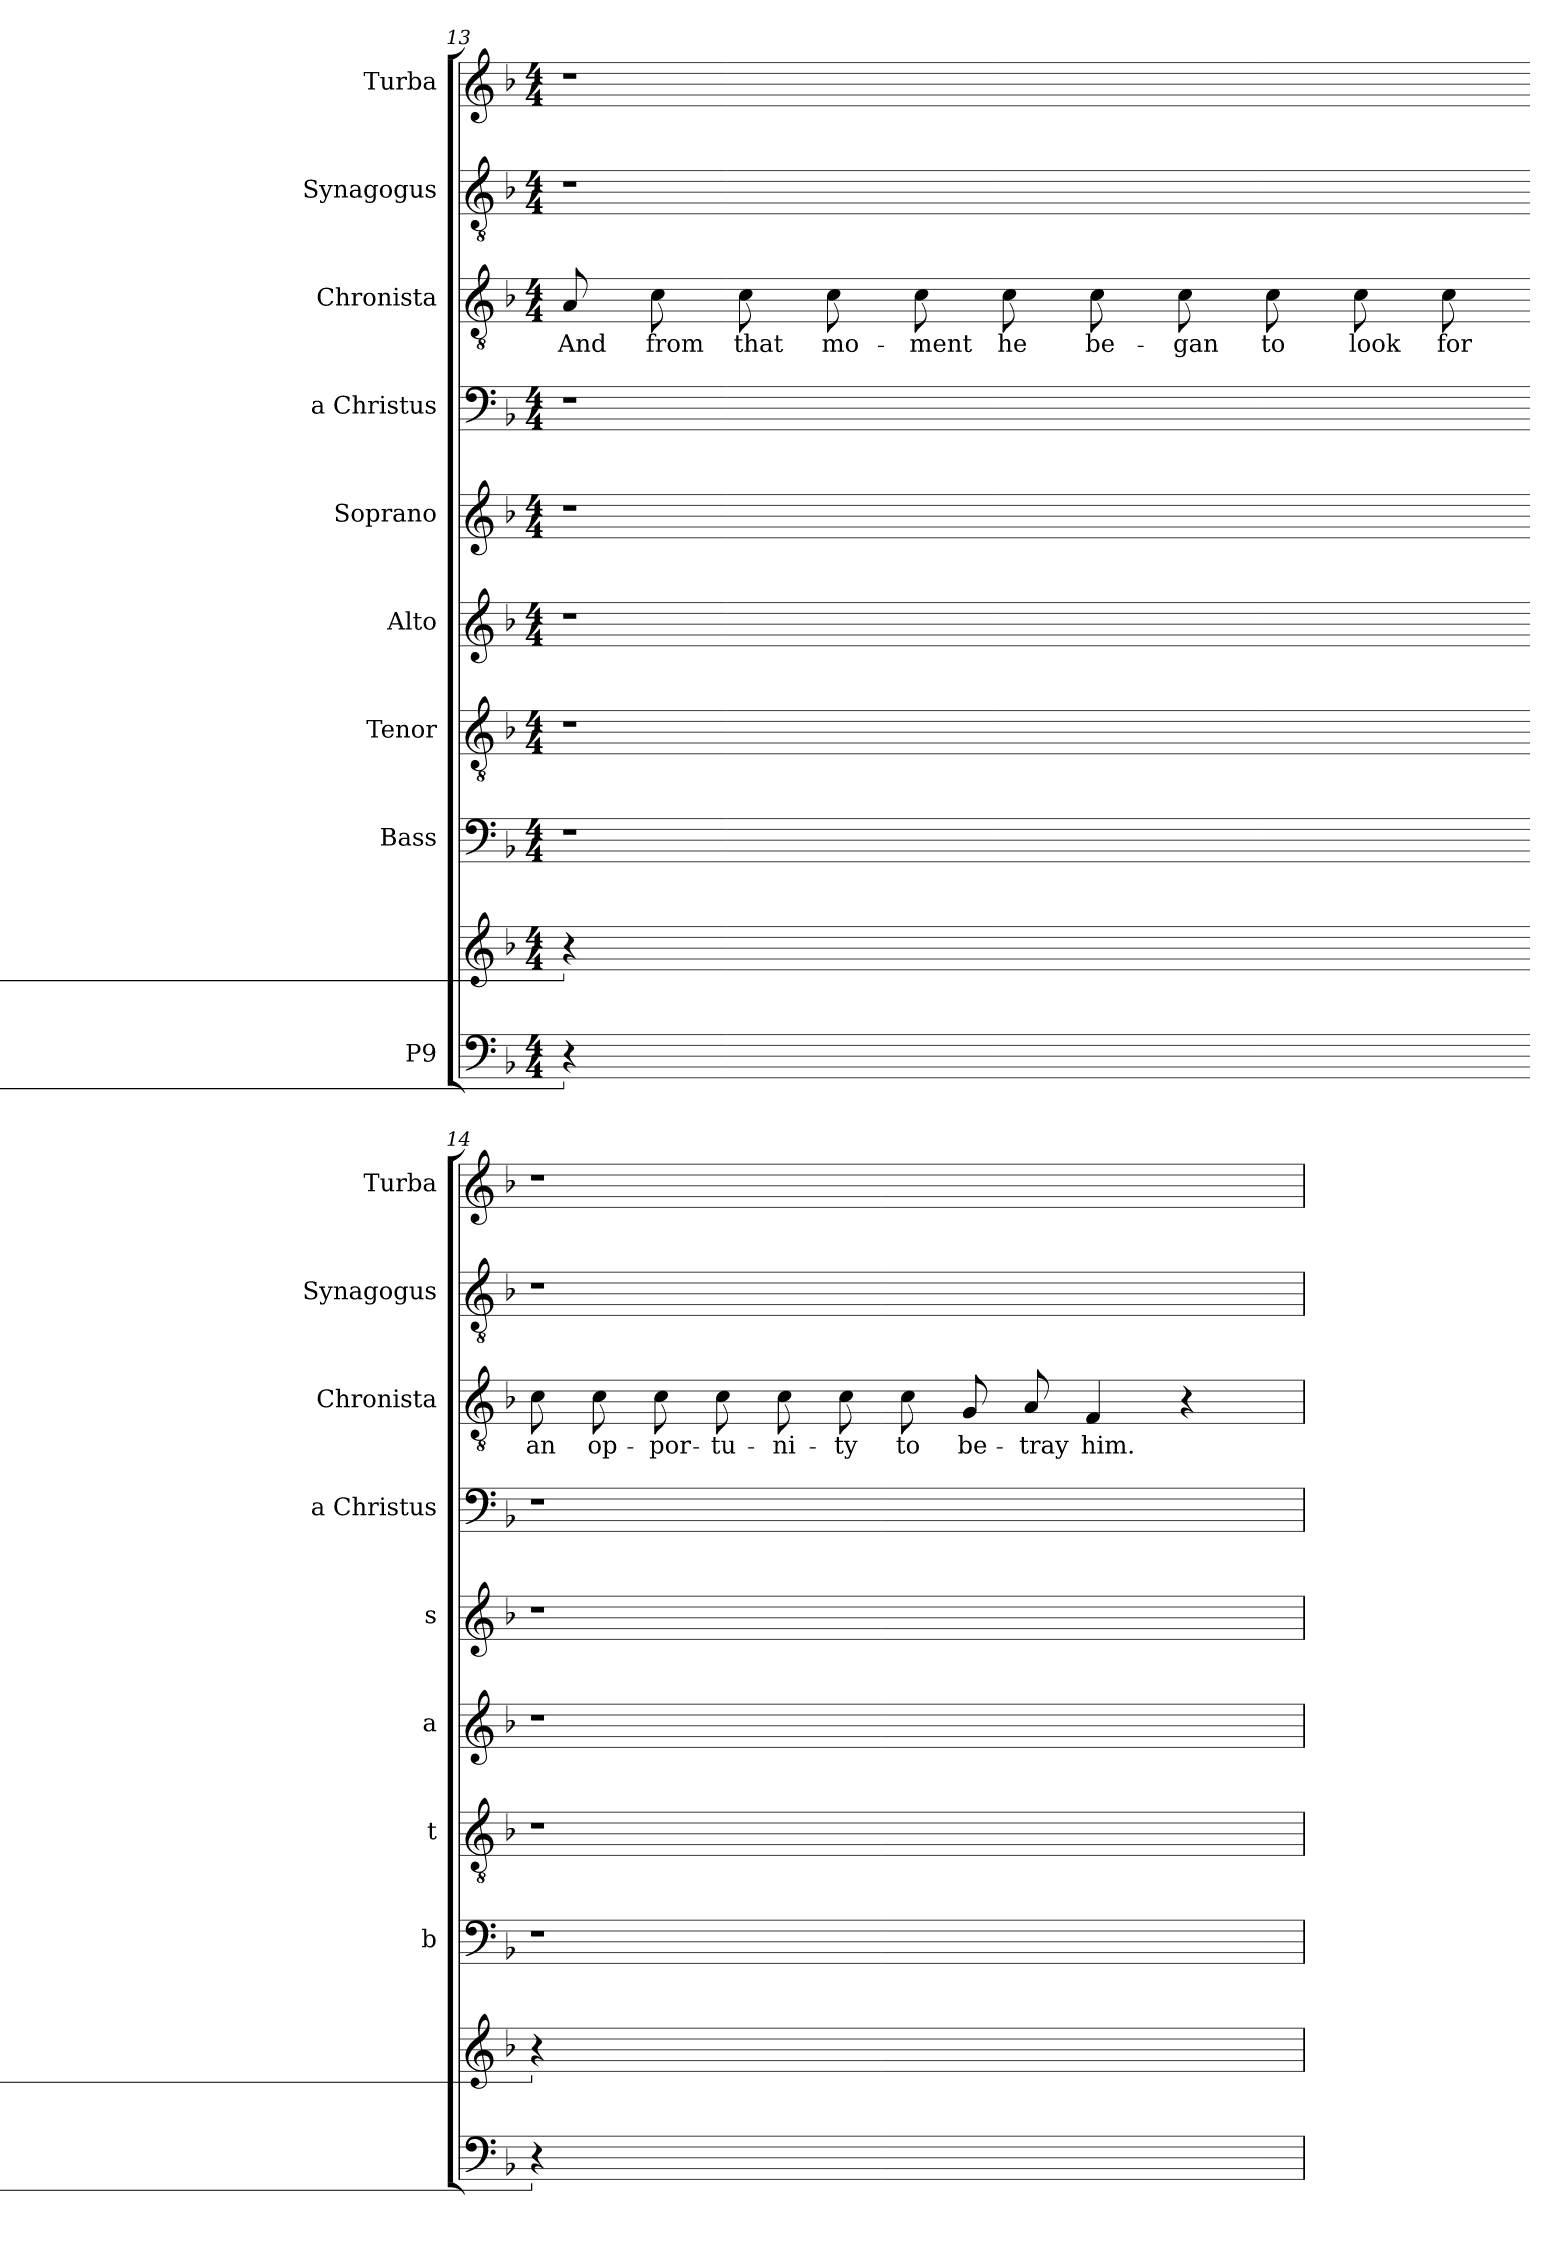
**kern	**kern	**kern	**kern	**kern	**kern	**kern	**kern	**text	**kern	**kern
*part9	*part9	*part8	*part7	*part6	*part5	*part4	*part3	*part3	*part2	*part1
*staff10	*staff9	*staff8	*staff7	*staff6	*staff5	*staff4	*staff3	*staff3	*staff2	*staff1
*I"P9	*	*I"Bass	*I"Tenor	*I"Alto	*I"Soprano	*I"a Christus	*I"Chronista	*	*I"Synagogus	*I"Turba
*	*	*I'b	*I't	*I'a	*I's	*I'a Christus	*I'Chronista	*	*I'Synagogus	*I'Turba
!!LO:LB:g=z
*clefF4	*clefG2	*clefF4	*clefGv2	*clefG2	*clefG2	*clefF4	*clefGv2	*	*clefGv2	*clefG2
*	*	*	*ITrd7c12	*	*	*	*ITrd7c12	*	*ITrd7c12	*
*k[b-]	*k[b-]	*k[b-]	*k[b-]	*k[b-]	*k[b-]	*k[b-]	*k[b-]	*	*k[b-]	*k[b-]
*F:	*F:	*F:	*F:	*F:	*F:	*F:	*F:	*	*F:	*F:
*M4/4	*M4/4	*M4/4	*M4/4	*M4/4	*M4/4	*M4/4	*M4/4	*	*M4/4	*M4/4
=13	=13	=13	=13	=13	=13	=13	=13	=13	=13	=13
!LO:N:vis=1	!LO:N:vis=1	!LO:N:vis=1	!LO:N:vis=1	!LO:N:vis=1	!LO:N:vis=1	!LO:N:vis=1	!	!	!	!
!	!	!	!	!	!	!	!	!LO:LY:b:color=#000000	!LO:N:vis=1	!LO:N:vis=1
8%11r	8%11r	1r	1r	1r	1r	1r	8AAi/	And	1r	1r
!	!	!	!	!	!	!	!	!LO:LY:b:color=#000000	!	!
.	.	.	.	.	.	.	8Ci\	from	.	.
!	!	!	!	!	!	!	!	!LO:LY:b:color=#000000	!	!
.	.	.	.	.	.	.	8Ci\	that	.	.
!	!	!	!	!	!	!	!	!LO:LY:b:color=#000000	!	!
.	.	.	.	.	.	.	8Ci\	mo-	.	.
!	!	!	!	!	!	!	!	!LO:LY:b:color=#000000	!	!
.	.	.	.	.	.	.	8Ci\	-ment	.	.
!	!	!	!	!	!	!	!	!LO:LY:b:color=#000000	!	!
.	.	.	.	.	.	.	8Ci\	he	.	.
!	!	!	!	!	!	!	!	!LO:LY:b:color=#000000	!	!
.	.	.	.	.	.	.	8Ci\	be-	.	.
!	!	!	!	!	!	!	!	!LO:LY:b:color=#000000	!	!
.	.	.	.	.	.	.	8Ci\	-gan	.	.
!	!	!	!	!	!	!	!	!LO:LY:b:color=#000000	!	!
.	.	4.ryy	4.ryy	4.ryy	4.ryy	4.ryy	8Ci\	to	4.ryy	4.ryy
!	!	!	!	!	!	!	!	!LO:LY:b:color=#000000	!	!
.	.	.	.	.	.	.	8Ci\	look	.	.
!	!	!	!	!	!	!	!	!LO:LY:b:color=#000000	!	!
.	.	.	.	.	.	.	8Ci\	for	.	.
!!LO:LB:g=z
=14-	=14-	=14-	=14-	=14-	=14-	=14-	=14-	=14-	=14-	=14-
!LO:N:vis=1	!LO:N:vis=1	!LO:N:vis=1	!LO:N:vis=1	!LO:N:vis=1	!LO:N:vis=1	!LO:N:vis=1	!	!	!	!
!	!	!	!	!	!	!	!	!LO:LY:b:color=#000000	!LO:N:vis=1	!LO:N:vis=1
8%13r	8%13r	1r	1r	1r	1r	1r	8Ci\	an	1r	1r
!	!	!	!	!	!	!	!	!LO:LY:b:color=#000000	!	!
.	.	.	.	.	.	.	8Ci\	op-	.	.
!	!	!	!	!	!	!	!	!LO:LY:b:color=#000000	!	!
.	.	.	.	.	.	.	8Ci\	-por-	.	.
!	!	!	!	!	!	!	!	!LO:LY:b:color=#000000	!	!
.	.	.	.	.	.	.	8Ci\	-tu-	.	.
!	!	!	!	!	!	!	!	!LO:LY:b:color=#000000	!	!
.	.	.	.	.	.	.	8Ci\	-ni-	.	.
!	!	!	!	!	!	!	!	!LO:LY:b:color=#000000	!	!
.	.	.	.	.	.	.	8Ci\	-ty	.	.
!	!	!	!	!	!	!	!	!LO:LY:b:color=#000000	!	!
.	.	.	.	.	.	.	8Ci\	to	.	.
!	!	!	!	!	!	!	!	!LO:LY:b:color=#000000	!	!
.	.	.	.	.	.	.	8GGi/	be-	.	.
!	!	!	!	!	!	!	!	!LO:LY:b:color=#000000	!	!
.	.	2ryy	2ryy	2ryy	2ryy	2ryy	8AAi/	-tray	2ryy	2ryy
!	!	!	!	!	!	!	!	!LO:LY:b:color=#000000	!	!
.	.	.	.	.	.	.	4FFi/	him.	.	.
.	.	.	.	.	.	.	4r	.	.	.
.	.	8ryy	8ryy	8ryy	8ryy	8ryy	.	.	8ryy	8ryy
=	=	=	=	=	=	=	=	=	=	=
*-	*-	*-	*-	*-	*-	*-	*-	*-	*-	*-
